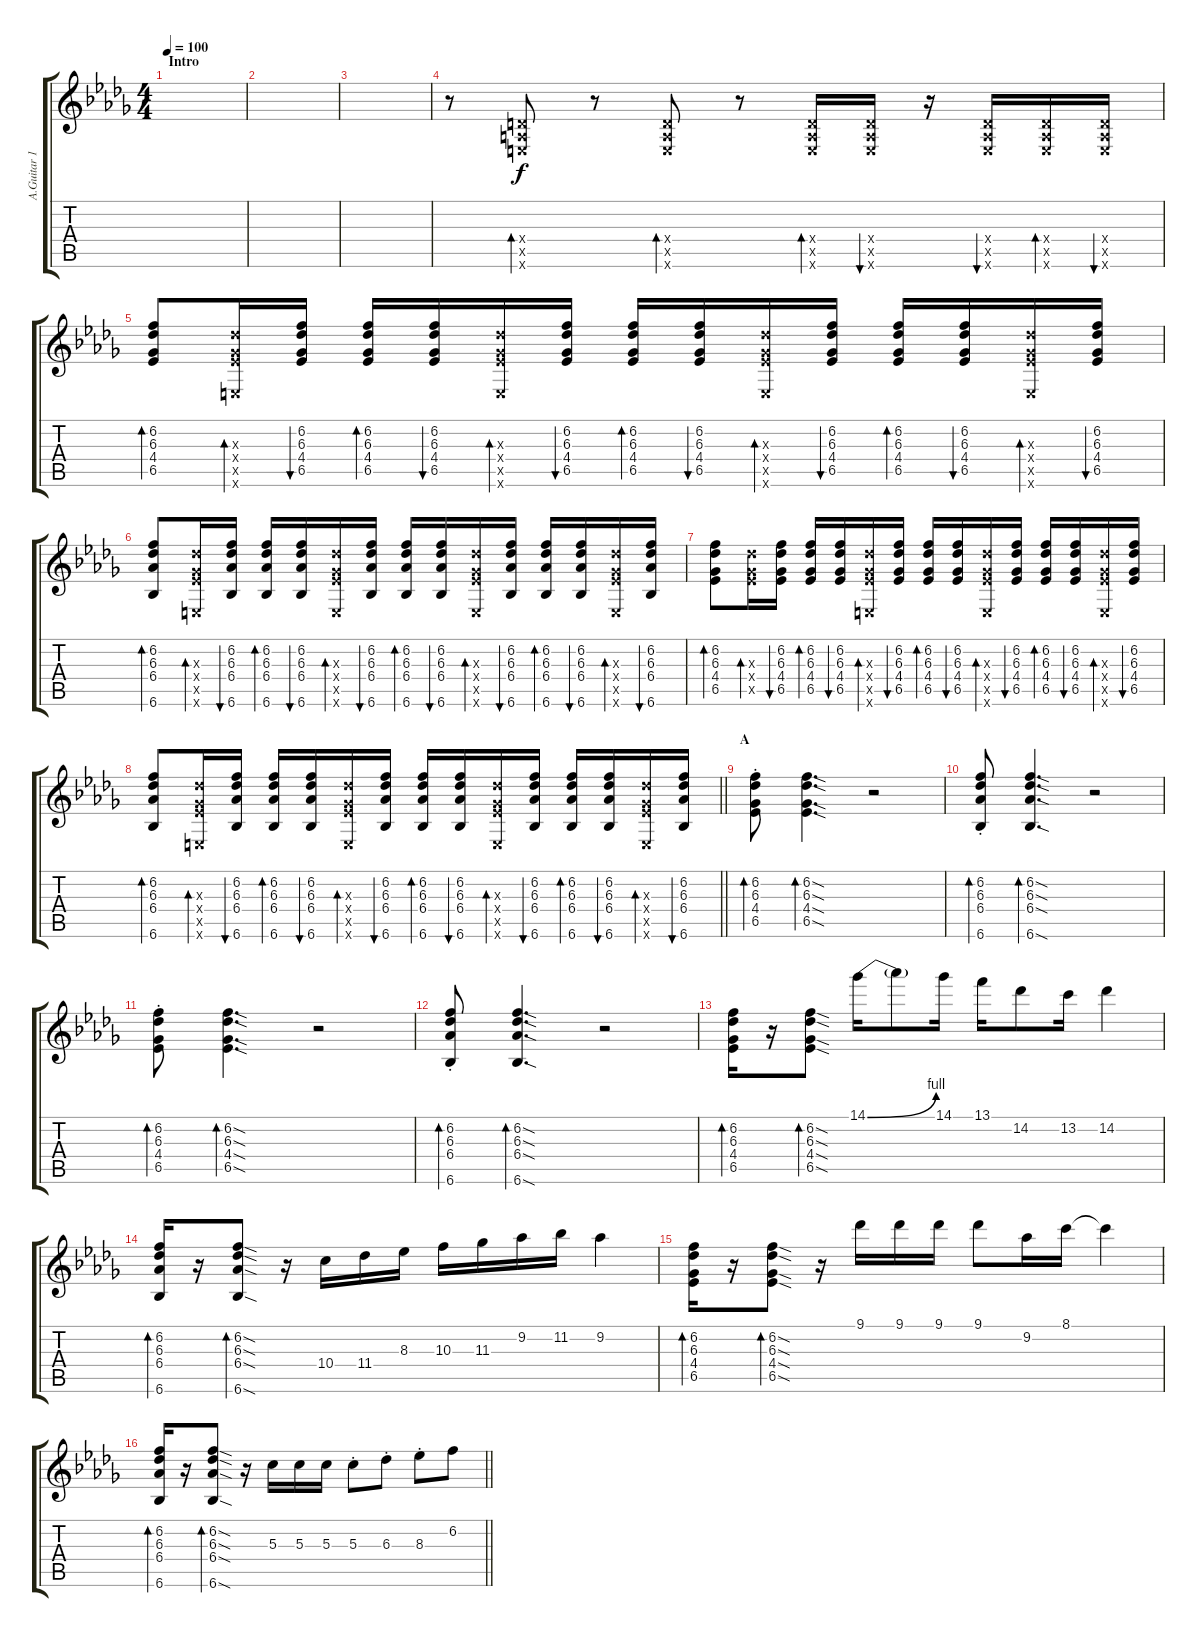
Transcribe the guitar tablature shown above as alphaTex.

\track ("A.Guitar 1" "A.Guitar 1") {instrument acousticguitarsteel}
\staff {score tabs}
\tuning (E4 B3 G3 D3 A2 E2) {hide}
\ts (4 4)
\section ("" "Intro")
\tempo 100
\clef g2
\ks db
|
|
|
r.8 (0.4{x} 0.5{x} 0.6{x}).8{bd 30} r.8 (0.4{x} 0.5{x} 0.6{x}).8{bd 30} r.8 (0.4{x} 0.5{x} 0.6{x}).16{bd 30} (0.4{x} 0.5{x} 0.6{x}).16{bu 30} r.16 (0.4{x} 0.5{x} 0.6{x}).16{bu 30} (0.4{x} 0.5{x} 0.6{x}).16{bd 30} (0.4{x} 0.5{x} 0.6{x}).16{bu 30} |
(6.2 6.3 4.4 6.5).8{bd 30} (6.3{x} 4.4{x} 6.5{x} 0.6{x}).16{bd 30} (6.2 6.3 4.4 6.5).16{bu 30} (6.2 6.3 4.4 6.5).16{bd 30} (6.2 6.3 4.4 6.5).16{bu 30} (6.3{x} 4.4{x} 6.5{x} 0.6{x}).16{bd 30} (6.2 6.3 4.4 6.5).16{bu 30} (6.2 6.3 4.4 6.5).16{bd 30} (6.2 6.3 4.4 6.5).16{bu 30} (6.3{x} 4.4{x} 6.5{x} 0.6{x}).16{bd 30} (6.2 6.3 4.4 6.5).16{bu 30} (6.2 6.3 4.4 6.5).16{bd 30} (6.2 6.3 4.4 6.5).16{bu 30} (6.3{x} 4.4{x} 6.5{x} 0.6{x}).16{bd 30} (6.2 6.3 4.4 6.5).16{bu 30} |
(6.2 6.3 6.4 6.6).8{bd 30} (6.3{x} 4.4{x} 6.5{x} 0.6{x}).16{bd 30} (6.2 6.3 6.4 6.6).16{bu 30} (6.2 6.3 6.4 6.6).16{bd 30} (6.2 6.3 6.4 6.6).16{bu 30} (6.3{x} 4.4{x} 6.5{x} 0.6{x}).16{bd 30} (6.2 6.3 6.4 6.6).16{bu 30} (6.2 6.3 6.4 6.6).16{bd 30} (6.2 6.3 6.4 6.6).16{bu 30} (6.3{x} 4.4{x} 6.5{x} 0.6{x}).16{bd 30} (6.2 6.3 6.4 6.6).16{bu 30} (6.2 6.3 6.4 6.6).16{bd 30} (6.2 6.3 6.4 6.6).16{bu 30} (6.3{x} 4.4{x} 6.5{x} 0.6{x}).16{bd 30} (6.2 6.3 6.4 6.6).16{bu 30} |
(6.2 6.3 4.4 6.5).8{bd 30} (6.3{x} 4.4{x} 6.5{x}).16{bd 30} (6.2 6.3 4.4 6.5).16{bu 30} (6.2 6.3 4.4 6.5).16{bd 30} (6.2 6.3 4.4 6.5).16{bu 30} (6.3{x} 4.4{x} 6.5{x} 0.6{x}).16{bd 30} (6.2 6.3 4.4 6.5).16{bu 30} (6.2 6.3 4.4 6.5).16{bd 30} (6.2 6.3 4.4 6.5).16{bu 30} (6.3{x} 4.4{x} 6.5{x} 0.6{x}).16{bd 30} (6.2 6.3 4.4 6.5).16{bu 30} (6.2 6.3 4.4 6.5).16{bd 30} (6.2 6.3 4.4 6.5).16{bu 30} (6.3{x} 4.4{x} 6.5{x} 0.6{x}).16{bd 30} (6.2 6.3 4.4 6.5).16{bu 30} |
\barLineRight lightlight
(6.2 6.3 6.4 6.6).8{bd 30} (6.3{x} 4.4{x} 6.5{x} 0.6{x}).16{bd 30} (6.2 6.3 6.4 6.6).16{bu 30} (6.2 6.3 6.4 6.6).16{bd 30} (6.2 6.3 6.4 6.6).16{bu 30} (6.3{x} 4.4{x} 6.5{x} 0.6{x}).16{bd 30} (6.2 6.3 6.4 6.6).16{bu 30} (6.2 6.3 6.4 6.6).16{bd 30} (6.2 6.3 6.4 6.6).16{bu 30} (6.3{x} 4.4{x} 6.5{x} 0.6{x}).16{bd 30} (6.2 6.3 6.4 6.6).16{bu 30} (6.2 6.3 6.4 6.6).16{bd 30} (6.2 6.3 6.4 6.6).16{bu 30} (6.3{x} 4.4{x} 6.5{x} 0.6{x}).16{bd 30} (6.2 6.3 6.4 6.6).16{bu 30} |
\section ("" "A")
(6.2{st} 6.3{st} 4.4{st} 6.5{st}).8{bd 30} (6.2{sod} 6.3{sod} 4.4{sod} 6.5{sod}).4{d bd 30} r.2 |
(6.2{st} 6.3{st} 6.4{st} 6.6{st}).8{bd 30} (6.2{sod} 6.3{sod} 6.4{sod} 6.6{sod}).4{d bd 30} r.2 |
(6.2{st} 6.3{st} 4.4{st} 6.5{st}).8{bd 30} (6.2{sod} 6.3{sod} 4.4{sod} 6.5{sod}).4{d bd 30} r.2 |
(6.2{st} 6.3{st} 6.4{st} 6.6{st}).8{bd 30} (6.2{sod} 6.3{sod} 6.4{sod} 6.6{sod}).4{d bd 30} r.2 |
(6.2 6.3 4.4 6.5).16{bd 30} r.16 (6.2{sod} 6.3{sod} 4.4{sod} 6.5{sod}).8{bd 30} 14.1{be (bend 0 0 60 4)}.16{txt ""} 14.1{t}.8 14.1.16 13.1.16 14.2.8 13.2.16 14.2.4 |
(6.2 6.3 6.4 6.6).16{bd 30} r.16 (6.2{sod} 6.3{sod} 6.4{sod} 6.6{sod}).8{bd 30} r.16 10.4.16 11.4.16 8.3.16 10.3.16 11.3.16 9.2.16 11.2.16 9.2.4 |
(6.2 6.3 4.4 6.5).16{bd 30} r.16 (6.2{sod} 6.3{sod} 4.4{sod} 6.5{sod}).8{bd 30} r.16 9.1.16 9.1.16 9.1.16 9.1.8 9.2.16 8.1.16 8.1{t}.4 |
\barLineRight lightlight
(6.2 6.3 6.4 6.6).16{bd 30} r.16 (6.2{sod} 6.3{sod} 6.4{sod} 6.6{sod}).8{bd 30} r.16 5.3.16 5.3.16 5.3.16 5.3{st}.8 6.3{st}.8 8.3{st}.8 6.2.8
